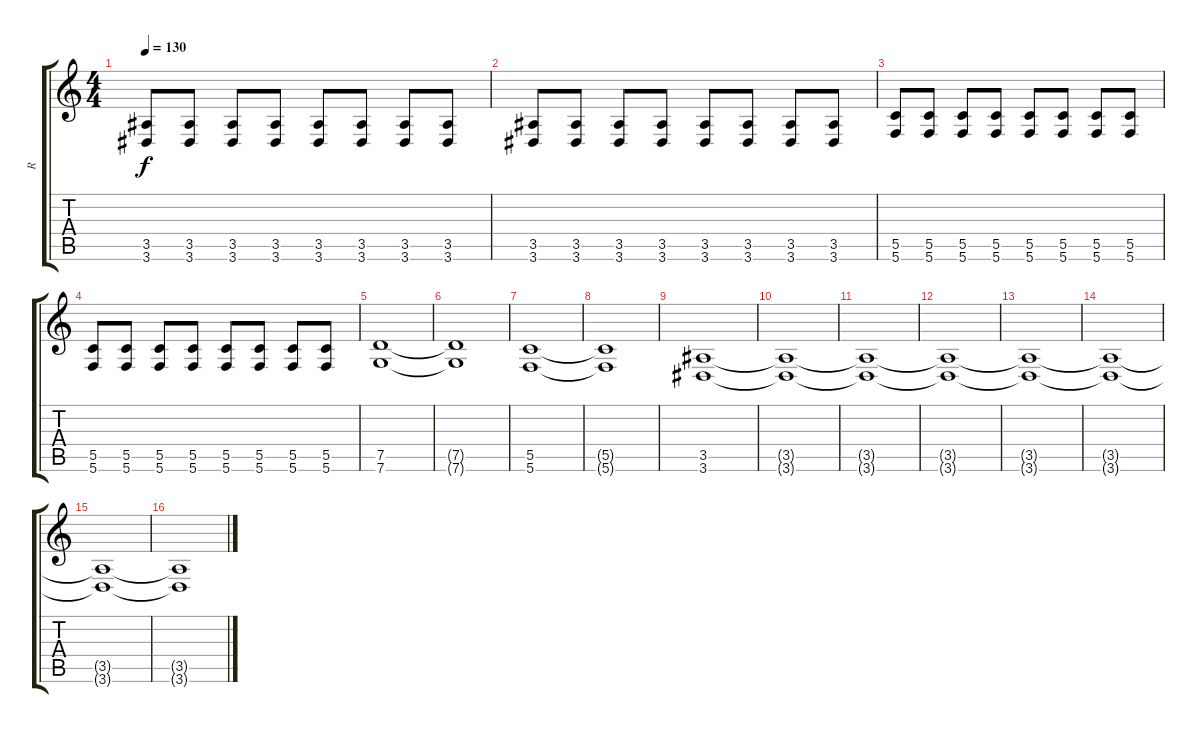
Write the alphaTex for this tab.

\track ("R" "R") {instrument distortionguitar}
\staff {score tabs}
\tuning (D4 A3 F3 C3 G2 C2) {hide}
\ts (4 4)
\tempo 130
\clef g2
\ks c
(3.5 3.6).8{dy f} (3.5 3.6).8 (3.5 3.6).8 (3.5 3.6).8 (3.5 3.6).8 (3.5 3.6).8 (3.5 3.6).8 (3.5 3.6).8 |
(3.5 3.6).8 (3.5 3.6).8 (3.5 3.6).8 (3.5 3.6).8 (3.5 3.6).8 (3.5 3.6).8 (3.5 3.6).8 (3.5 3.6).8 |
(5.5 5.6).8 (5.5 5.6).8 (5.5 5.6).8 (5.5 5.6).8 (5.5 5.6).8 (5.5 5.6).8 (5.5 5.6).8 (5.5 5.6).8 |
(5.5 5.6).8 (5.5 5.6).8 (5.5 5.6).8 (5.5 5.6).8 (5.5 5.6).8 (5.5 5.6).8 (5.5 5.6).8 (5.5 5.6).8 |
(7.5 7.6).1 |
(7.5{t} 7.6{t}).1 |
(5.5 5.6).1 |
(5.5{t} 5.6{t}).1 |
(3.5 3.6).1{volume 7} |
(3.5{t} 3.6{t}).1 |
(3.5{t} 3.6{t}).1 |
(3.5{t} 3.6{t}).1 |
(3.5{t} 3.6{t}).1{volume 0} |
(3.5{t} 3.6{t}).1 |
(3.5{t} 3.6{t}).1 |
(3.5{t} 3.6{t}).1
